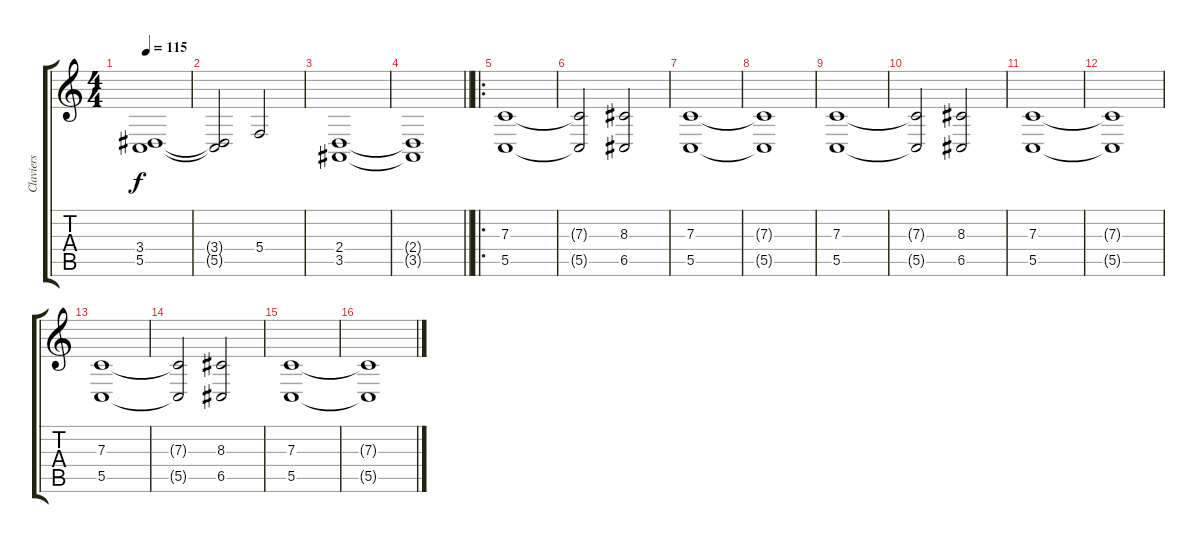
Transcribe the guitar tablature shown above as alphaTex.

\track ("Claviers" "Claviers") {instrument stringensemble2}
\staff {score tabs}
\tuning (D4 A3 F3 C3 G2 C2) {hide}
\ts (4 4)
\tempo 115
\clef g2
\ks c
(3.4 5.5).1{dy f} |
(3.4{t} 5.5{t}).2 5.4.2 |
(2.4 3.5).1 |
\barLineRight lightlight
(2.4{t} 3.5{t}).1 |
\ro
(7.3 5.5).1 |
(7.3{t} 5.5{t}).2 (8.3 6.5).2 |
(7.3 5.5).1 |
(7.3{t} 5.5{t}).1 |
(7.3 5.5).1 |
(7.3{t} 5.5{t}).2 (8.3 6.5).2 |
(7.3 5.5).1 |
(7.3{t} 5.5{t}).1 |
(7.3 5.5).1 |
(7.3{t} 5.5{t}).2 (8.3 6.5).2 |
(7.3 5.5).1 |
(7.3{t} 5.5{t}).1
